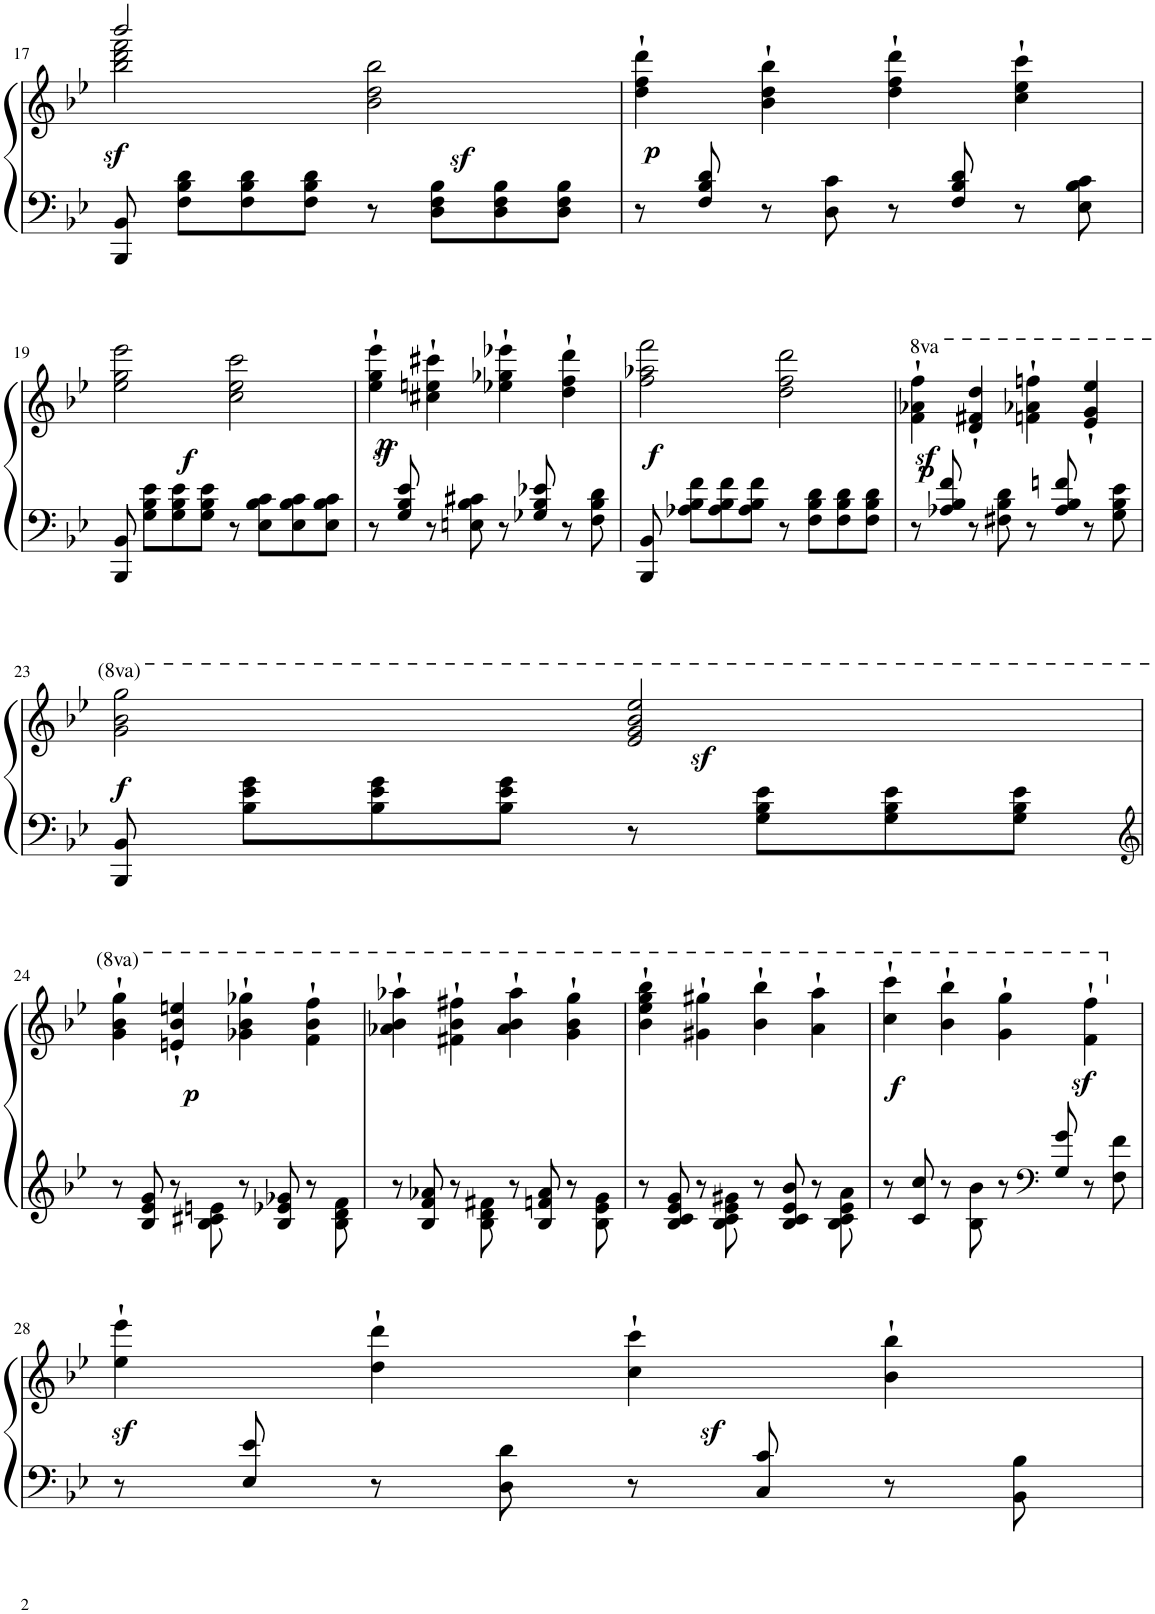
**kern	**kern	**dynam
*part1	*part1	*part1
*staff2	*staff1	*staff1/2
*I"Piano	*	*
*I'Pno	*	*
!!LO:PB:g=z
*clefF4	*clefG2	*
*k[b-e-]	*k[b-e-]	*
*M4/4	*M4/4	*
*met(c|)	*met(c|)	*
=17	=17	=17
*	*^	*
!	!	!	!LO:DY:b
8BBB-/ 8BB-/	2bbb-/	2bb-\ 2ddd\ 2fff\	sf
8F\ 8B-\ 8d\L	.	.	.
8F\ 8B-\ 8d\	.	.	.
8F\ 8B-\ 8d\J	.	.	.
!	!	!	!LO:DY:b
8r	2b-\ 2dd\ 2bb-\	2ryy	sf
8D\ 8F\ 8B-\L	.	.	.
8D\ 8F\ 8B-\	.	.	.
8D\ 8F\ 8B-\J	.	.	.
*	*v	*v	*
=18	=18	=18
*^	*	*
!	!	!	!LO:DY:b
8r	8ryy	4dd\'` 4ff\'` 4ddd\'`	p
8ryy	8F/ 8B-/ 8d/	.	.
8r	8ryy	4b-\'` 4dd\'` 4bb-\'`	.
8ryy	8D\ 8c\	.	.
8r	8ryy	4dd\'` 4ff\'` 4ddd\'`	.
8ryy	8F/ 8B-/ 8d/	.	.
8r	8ryy	4cc\'` 4ee-\'` 4ccc\'`	.
8ryy	8E-\ 8B-\ 8c\	.	.
!!LO:LB:g=z
=19	=19	=19	=19
!	!	!	!LO:DY:b
*v	*v	*	*
8BBB-/ 8BB-/	2ee-\ 2gg\ 2eee-\	f
8G\ 8B-\ 8e-\L	.	.
8G\ 8B-\ 8e-\	.	.
8G\ 8B-\ 8e-\J	.	.
8r	2cc\z< 2ee-\z< 2ccc\z<	.
8E-\ 8B-\ 8c\L	.	.
8E-\ 8B-\ 8c\	.	.
8E-\ 8B-\ 8c\J	.	.
=20	=20	=20
*^	*	*
!	!	!	!LO:DY:b
8r	8ryy	4ee-\'` 4gg\'` 4eee-\'`	p
8ryy	8G/ 8B-/ 8e-/	.	.
8r	8ryy	4cc#X\'` 4een\'` 4ccc#X\'`	.
8ryy	8En\ 8B-\ 8c#X\	.	.
8r	8ryy	4ee-X\'` 4gg-X\'` 4eee-X\'`	.
8ryy	8G-X/ 8B-/ 8e-X/	.	.
8r	8ryy	4dd\'` 4ff\'` 4ddd\'`	.
8ryy	8F\ 8B-\ 8d\	.	.
=21	=21	=21	=21
!	!	!	!LO:DY:b
*v	*v	*	*
8BBB-/ 8BB-/	2ff\ 2aa-X\ 2fff\	f
8A-X\ 8B-\ 8f\L	.	.
8A-\ 8B-\ 8f\	.	.
8A-\ 8B-\ 8f\J	.	.
8r	2dd\z< 2ff\z< 2ddd\z<	.
8F\ 8B-\ 8d\L	.	.
8F\ 8B-\ 8d\	.	.
8F\ 8B-\ 8d\J	.	.
=22	=22	=22
*^	*	*
*	*	*8va	*
!	!	!	!LO:DY:b
8r	8ryy	4ff\'` 4aa-X\'` 4fff\'`	p
8ryy	8A-X/ 8B-/ 8f/	.	.
8r	8ryy	4dd/'` 4ff#X/'` 4ddd/'`	.
8ryy	8F#X\ 8B-\ 8d\	.	.
8r	8ryy	4ffn\'` 4aa-X\'` 4fffn\'`	.
8ryy	8A-/ 8B-/ 8fn/	.	.
8r	8ryy	4ee-/'` 4gg/'` 4eee-/'`	.
8ryy	8G\ 8B-\ 8e-\	.	.
!!LO:LB:g=z
=23	=23	=23	=23
!	!	!	!LO:DY:b
*v	*v	*	*
8BBB-/ 8BB-/	2gg\ 2bb-\ 2ggg\	f
8B-\ 8e-\ 8g\L	.	.
8B-\ 8e-\ 8g\	.	.
8B-\ 8e-\ 8g\J	.	.
8r	2ee-/z< 2gg/z< 2bb-/z< 2eee-/z<	.
8G\ 8B-\ 8e-\L	.	.
8G\ 8B-\ 8e-\	.	.
8G\ 8B-\ 8e-\J	.	.
!!LO:LB:g=z
=24	=24	=24
*clefG2	*	*
*^	*	*
!	!	!	!LO:DY:b
8r	8ryy	4gg\'` 4bb-\'` 4ggg\'`	p
8ryy	8B-/ 8e-/ 8g/	.	.
8r	8ryy	4een/'` 4bb-/'` 4eeen/'`	.
8ryy	8B-\ 8c#X\ 8en\	.	.
8r	8ryy	4gg-X\'` 4bb-\'` 4ggg-X\'`	.
8ryy	8B-/ 8e-X/ 8g-X/	.	.
8r	8ryy	4ff\'` 4bb-\'` 4fff\'`	.
8ryy	8B-\ 8d\ 8f\	.	.
=25	=25	=25	=25
8r	8ryy	4aa-X\'` 4bb-\'` 4aaa-X\'`	.
8ryy	8B-/ 8f/ 8a-X/	.	.
8r	8ryy	4ff#X\'` 4bb-\'` 4fff#X\'`	.
8ryy	8B-\ 8d\ 8f#X\	.	.
8r	8ryy	4aa-\'` 4bb-\'` 4aaa-\'`	.
8ryy	8B-/ 8fn/ 8a-/	.	.
8r	8ryy	4gg\'` 4bb-\'` 4ggg\'`	.
8ryy	8B-\ 8e-\ 8g\	.	.
=26	=26	=26	=26
8r	8ryy	4bb-\'` 4eee-\'` 4ggg\'` 4bbb-\'`	.
8ryy	8B-/ 8c/ 8e-/ 8g/	.	.
8r	8ryy	4gg#X\'` 4ggg#X\'`	.
8ryy	8B-\ 8c\ 8e-\ 8g#X\	.	.
8r	8ryy	4bb-\'` 4bbb-\'`	.
8ryy	8B-/ 8c/ 8e-/ 8b-/	.	.
8r	8ryy	4aa\'` 4aaa\'`	.
8ryy	8B-\ 8c\ 8e-\ 8a\	.	.
=27	=27	=27	=27
!	!	!	!LO:DY:b
8r	8ryy	4ccc\'` 4cccc\'`	f
8ryy	8c/ 8cc/	.	.
8r	8ryy	4bb-\'` 4bbb-\'`	.
8ryy	8B-\ 8b-\	.	.
8r	8ryy	4gg\z<'` 4ggg\z<'`	.
*clefF4	*	*	*
8ryy	8G/ 8g/	.	.
8r	8ryy	4ff\'` 4fff\'`	.
8ryy	8F\ 8f\	.	.
!!LO:LB:g=z
=28	=28	=28	=28
*	*	*X8va	*
8r	8ryy	4ee-\z<'` 4eee-\z<'`	.
8ryy	8E-/ 8e-/	.	.
8r	8ryy	4dd\'` 4ddd\'`	.
8ryy	8D\ 8d\	.	.
8r	8ryy	4cc\z<'` 4ccc\z<'`	.
8ryy	8C/ 8c/	.	.
8r	8ryy	4b-\'` 4bb-\'`	.
8ryy	8BB-\ 8B-\	.	.
*v	*v	*	*
=	=	=
*-	*-	*-
